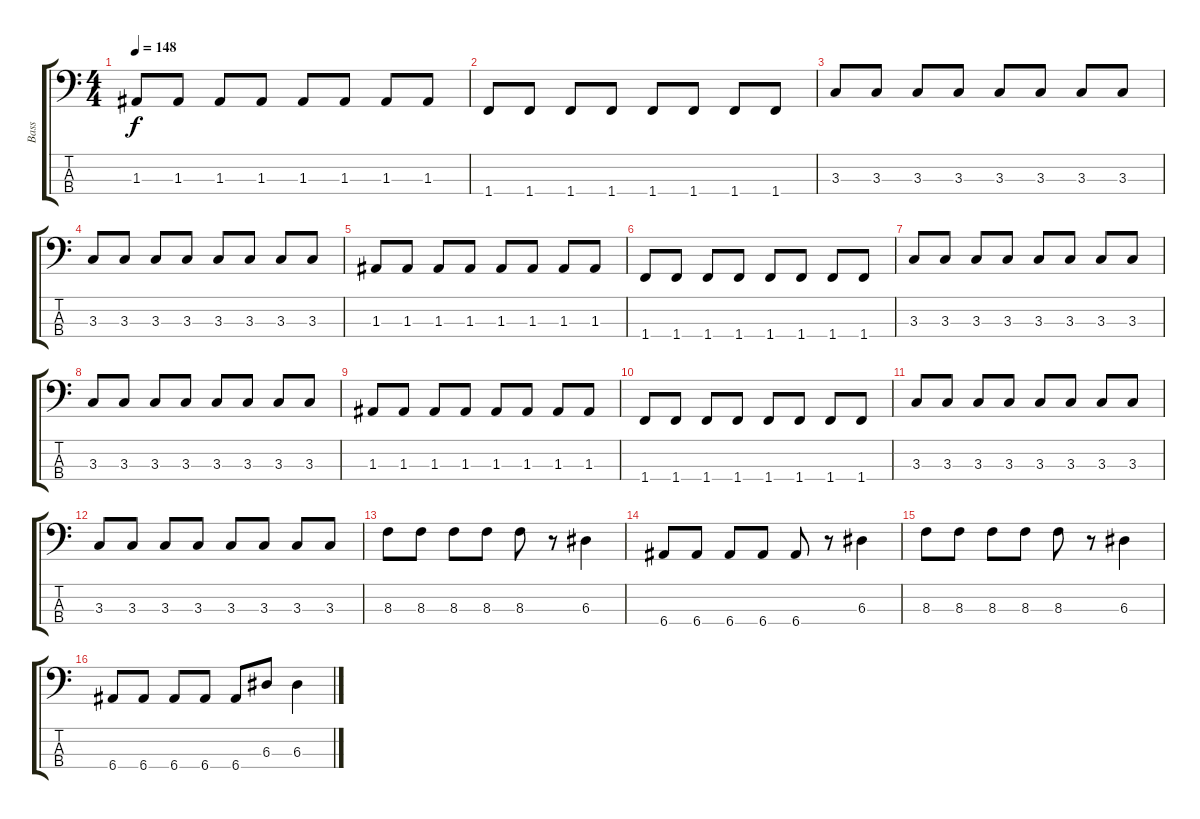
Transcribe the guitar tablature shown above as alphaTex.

\track ("Bass" "Bass") {instrument electricbasspick}
\staff {score tabs}
\tuning (G2 D2 A1 E1) {hide}
\ts (4 4)
\tempo 148
\clef f4
\ks c
1.3.8{dy f} 1.3.8 1.3.8 1.3.8 1.3.8 1.3.8 1.3.8 1.3.8 |
1.4.8 1.4.8 1.4.8 1.4.8 1.4.8 1.4.8 1.4.8 1.4.8 |
3.3.8 3.3.8 3.3.8 3.3.8 3.3.8 3.3.8 3.3.8 3.3.8 |
3.3.8 3.3.8 3.3.8 3.3.8 3.3.8 3.3.8 3.3.8 3.3.8 |
1.3.8 1.3.8 1.3.8 1.3.8 1.3.8 1.3.8 1.3.8 1.3.8 |
1.4.8 1.4.8 1.4.8 1.4.8 1.4.8 1.4.8 1.4.8 1.4.8 |
3.3.8 3.3.8 3.3.8 3.3.8 3.3.8 3.3.8 3.3.8 3.3.8 |
3.3.8 3.3.8 3.3.8 3.3.8 3.3.8 3.3.8 3.3.8 3.3.8 |
1.3.8 1.3.8 1.3.8 1.3.8 1.3.8 1.3.8 1.3.8 1.3.8 |
1.4.8 1.4.8 1.4.8 1.4.8 1.4.8 1.4.8 1.4.8 1.4.8 |
3.3.8 3.3.8 3.3.8 3.3.8 3.3.8 3.3.8 3.3.8 3.3.8 |
3.3.8 3.3.8 3.3.8 3.3.8 3.3.8 3.3.8 3.3.8 3.3.8 |
8.3.8 8.3.8 8.3.8 8.3.8 8.3.8 r.8 6.3.4 |
6.4.8 6.4.8 6.4.8 6.4.8 6.4.8 r.8 6.3.4 |
8.3.8 8.3.8 8.3.8 8.3.8 8.3.8 r.8 6.3.4 |
6.4.8 6.4.8 6.4.8 6.4.8 6.4.8 6.3.8 6.3.4
